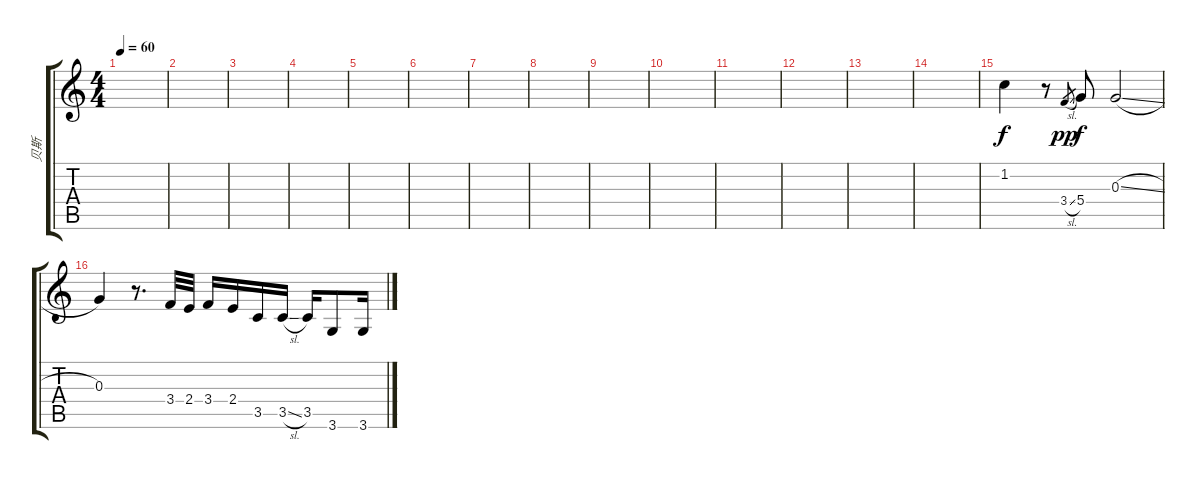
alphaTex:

\track ("贝斯" "贝斯") {instrument synthbass1}
\staff {score tabs}
\tuning (E4 B3 G3 D3 A2 E2) {hide}
\ts (4 4)
\tempo 60
\clef g2
\ks c
|
|
|
|
|
|
|
|
|
|
|
|
|
|
1.2.4 r.8 3.4{sl}.8{gr dy pp} 5.4.8{dy f} 0.3{sl}.2 |
0.3.4 r.8{d} 3.4.32 2.4.32 3.4.16 2.4.16 3.5.16 3.5{sl}.16 3.5.16 3.6.8 3.6.16
